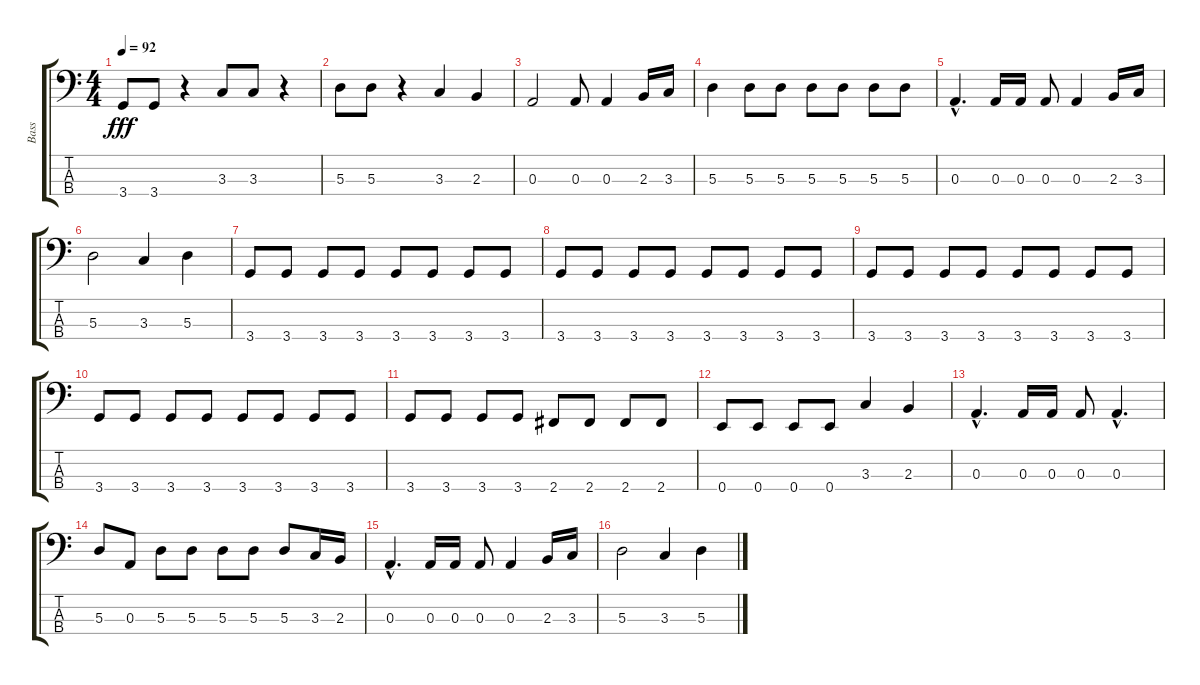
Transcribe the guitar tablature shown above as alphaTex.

\track ("Bass" "Bass") {instrument electricbassfinger}
\staff {score tabs}
\tuning (G2 D2 A1 E1) {hide}
\ts (4 4)
\tempo 92
\clef f4
\ks c
3.4.8{dy fff} 3.4.8 r.4 3.3.8 3.3.8 r.4 |
5.3.8 5.3.8 r.4 3.3.4 2.3.4 |
0.3.2 0.3.8 0.3.4 2.3.16 3.3.16 |
5.3.4 5.3.8 5.3.8 5.3.8 5.3.8 5.3.8 5.3.8 |
0.3{hac}.4{d} 0.3.16 0.3.16 0.3.8 0.3.4 2.3.16 3.3.16 |
5.3.2 3.3.4 5.3.4 |
3.4.8 3.4.8 3.4.8 3.4.8 3.4.8 3.4.8 3.4.8 3.4.8 |
3.4.8 3.4.8 3.4.8 3.4.8 3.4.8 3.4.8 3.4.8 3.4.8 |
3.4.8 3.4.8 3.4.8 3.4.8 3.4.8 3.4.8 3.4.8 3.4.8 |
3.4.8 3.4.8 3.4.8 3.4.8 3.4.8 3.4.8 3.4.8 3.4.8 |
3.4.8 3.4.8 3.4.8 3.4.8 2.4.8 2.4.8 2.4.8 2.4.8 |
0.4.8 0.4.8 0.4.8 0.4.8 3.3.4 2.3.4 |
0.3{hac}.4{d} 0.3.16 0.3.16 0.3.8 0.3{hac}.4{d} |
5.3.8 0.3.8 5.3.8 5.3.8 5.3.8 5.3.8 5.3.8 3.3.16 2.3.16 |
0.3{hac}.4{d} 0.3.16 0.3.16 0.3.8 0.3.4 2.3.16 3.3.16 |
5.3.2 3.3.4 5.3.4
